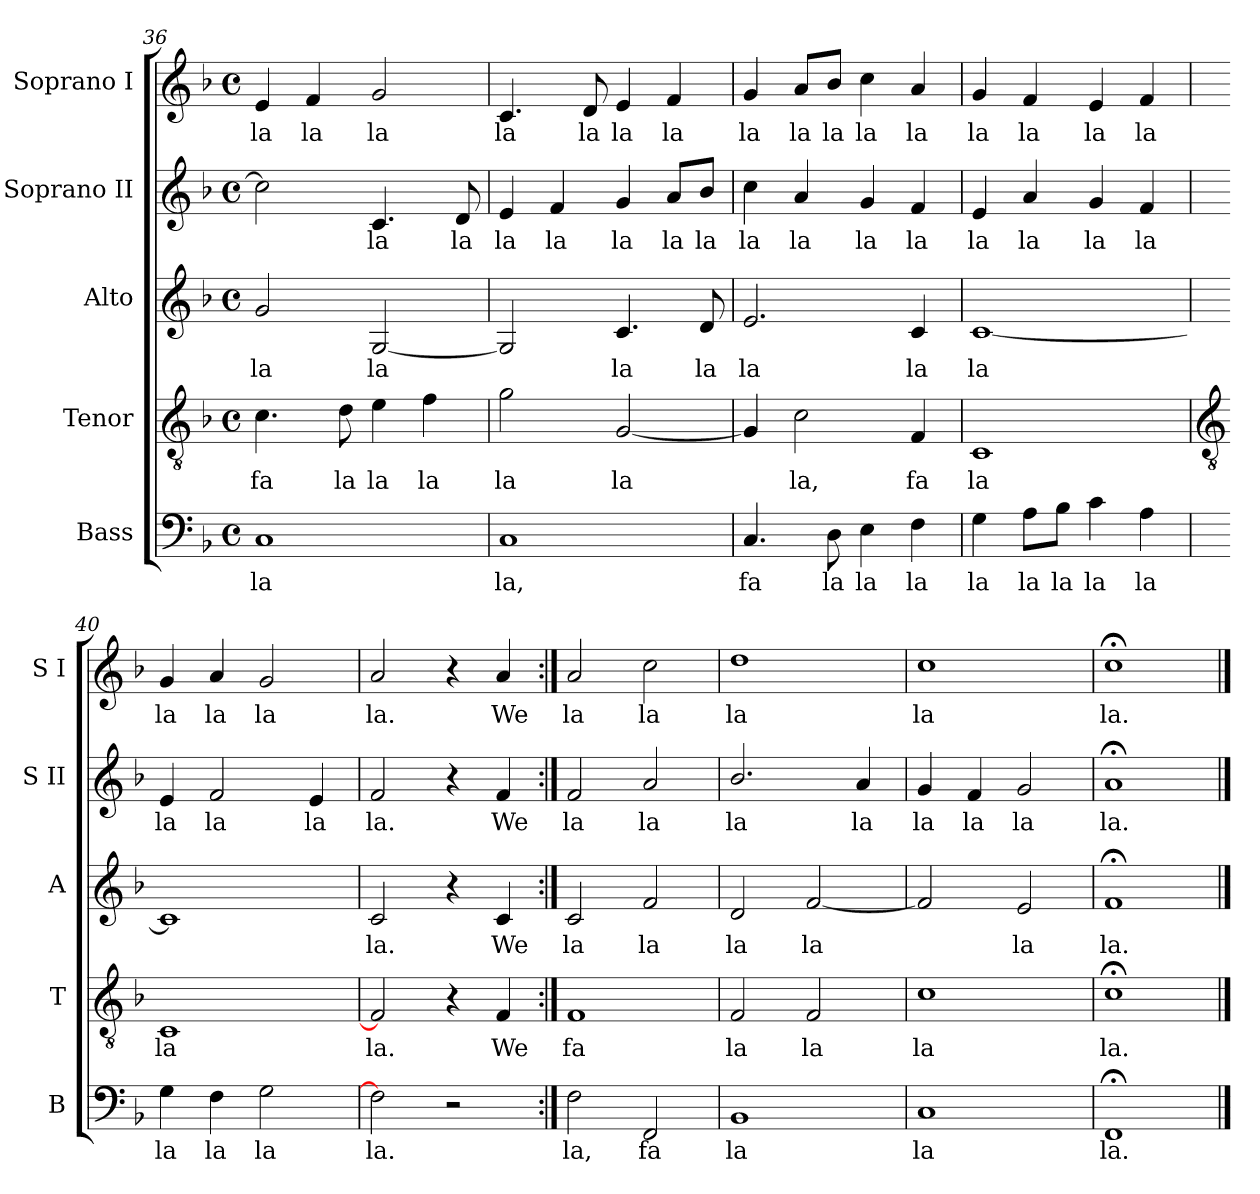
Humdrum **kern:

**kern	**text	**kern	**text	**kern	**text	**kern	**text	**kern	**text
*part5	*part5	*part4	*part4	*part3	*part3	*part2	*part2	*part1	*part1
*staff5	*staff5	*staff4	*staff4	*staff3	*staff3	*staff2	*staff2	*staff1	*staff1
*I"Bass	*	*I"Tenor	*	*I"Alto	*	*I"Soprano II	*	*I"Soprano I	*
*I'B	*	*I'T	*	*I'A	*	*I'S II	*	*I'S I	*
*clefF4	*	*clefGv2	*	*clefG2	*	*clefG2	*	*clefG2	*
*k[b-]	*	*k[b-]	*	*k[b-]	*	*k[b-]	*	*k[b-]	*
*F:	*	*F:	*	*F:	*	*F:	*	*F:	*
*M4/4	*	*M4/4	*	*M4/4	*	*M4/4	*	*M4/4	*
*met(c)	*	*met(c)	*	*met(c)	*	*met(c)	*	*met(c)	*
=36	=36	=36	=36	=36	=36	=36	=36	=36	=36
!	!LO:LY:b	!	!LO:LY:b	!	!LO:LY:b	!	!	!	!LO:LY:b
1C	la	4.c	fa	2g	la	2cc]	.	4e	la
!	!	!	!	!	!	!	!	!	!LO:LY:b
.	.	.	.	.	.	.	.	4f	la
!	!	!	!LO:LY:b	!	!	!	!	!	!
.	.	8d	la	.	.	.	.	.	.
!	!	!	!LO:LY:b	!	!LO:LY:b	!	!LO:LY:b	!	!LO:LY:b
.	.	4e	la	[2G	la	4.c	la	2g	la
!	!	!	!LO:LY:b	!	!	!	!	!	!
.	.	4f	la	.	.	.	.	.	.
!	!	!	!	!	!	!	!LO:LY:b	!	!
.	.	.	.	.	.	8d	la	.	.
=37	=37	=37	=37	=37	=37	=37	=37	=37	=37
!	!LO:LY:b	!	!LO:LY:b	!	!	!	!LO:LY:b	!	!LO:LY:b
1C	la,	2g	la	2G]	.	4e	la	4.c	la
!	!	!	!	!	!	!	!LO:LY:b	!	!
.	.	.	.	.	.	4f	la	.	.
!	!	!	!	!	!	!	!	!	!LO:LY:b
.	.	.	.	.	.	.	.	8d	la
!	!	!	!LO:LY:b	!	!LO:LY:b	!	!LO:LY:b	!	!LO:LY:b
.	.	[2G	la	4.c	la	4g	la	4e	la
!	!	!	!	!	!	!	!LO:LY:b	!	!LO:LY:b
.	.	.	.	.	.	8a/L	la	4f	la
!	!	!	!	!	!LO:LY:b	!	!LO:LY:b	!	!
.	.	.	.	8d	la	8b-/J	la	.	.
=38	=38	=38	=38	=38	=38	=38	=38	=38	=38
!	!LO:LY:b	!	!	!	!LO:LY:b	!	!LO:LY:b	!	!LO:LY:b
4.C	fa	4G]	.	2.e	la	4cc	la	4g	la
!	!	!	!LO:LY:b	!	!	!	!LO:LY:b	!	!LO:LY:b
.	.	2c	la,	.	.	4a	la	8a/L	la
!	!LO:LY:b	!	!	!	!	!	!	!	!LO:LY:b
8D	la	.	.	.	.	.	.	8b-/J	la
!	!LO:LY:b	!	!	!	!	!	!LO:LY:b	!	!LO:LY:b
4E	la	.	.	.	.	4g	la	4cc	la
!	!LO:LY:b	!	!LO:LY:b	!	!LO:LY:b	!	!LO:LY:b	!	!LO:LY:b
4F	la	4F	fa	4c	la	4f	la	4a	la
=39	=39	=39	=39	=39	=39	=39	=39	=39	=39
!	!LO:LY:b	!	!LO:LY:b	!	!LO:LY:b	!	!LO:LY:b	!	!LO:LY:b
4G	la	1C	la	[1c	la	4e	la	4g	la
!	!LO:LY:b	!	!	!	!	!	!LO:LY:b	!	!LO:LY:b
8A\L	la	.	.	.	.	4a	la	4f	la
!	!LO:LY:b	!	!	!	!	!	!	!	!
8B-\J	la	.	.	.	.	.	.	.	.
!	!LO:LY:b	!	!	!	!	!	!LO:LY:b	!	!LO:LY:b
4c	la	.	.	.	.	4g	la	4e	la
!	!LO:LY:b	!	!	!	!	!	!LO:LY:b	!	!LO:LY:b
4A	la	.	.	.	.	4f	la	4f	la
!!LO:LB:g=z
=40	=40	=40	=40	=40	=40	=40	=40	=40	=40
*	*	*clefGv2	*	*	*	*	*	*	*
!	!LO:LY:b	!	!LO:LY:b	!	!	!	!LO:LY:b	!	!LO:LY:b
4G	la	1C	la	1c]	.	4e	la	4g	la
!	!LO:LY:b	!	!	!	!	!	!LO:LY:b	!	!LO:LY:b
4F	la	.	.	.	.	2f	la	4a	la
!	!LO:LY:b	!	!	!	!	!	!	!	!LO:LY:b
2G	la	.	.	.	.	.	.	2g	la
!	!	!	!	!	!	!	!LO:LY:b	!	!
.	.	.	.	.	.	4e	la	.	.
=41	=41	=41	=41	=41	=41	=41	=41	=41	=41
!	!LO:LY:b	!	!LO:LY:b	!	!LO:LY:b	!	!LO:LY:b	!	!LO:LY:b
2F]	la.	2F]	la.	2c	la.	2f	la.	2a	la.
2r	.	4r	.	4r	.	4r	.	4r	.
!	!	!	!LO:LY:b	!	!LO:LY:b	!	!LO:LY:b	!	!LO:LY:b
.	.	4F	We	4c	We	4f	We	4a	We
=42:|!	=42:|!	=42:|!	=42:|!	=42:|!	=42:|!	=42:|!	=42:|!	=42:|!	=42:|!
!	!LO:LY:b	!	!LO:LY:b	!	!LO:LY:b	!	!LO:LY:b	!	!LO:LY:b
2F	la,	1F	fa	2c	la	2f	la	2a	la
!	!LO:LY:b	!	!	!	!LO:LY:b	!	!LO:LY:b	!	!LO:LY:b
2FF	fa	.	.	2f	la	2a	la	2cc	la
=43	=43	=43	=43	=43	=43	=43	=43	=43	=43
!	!LO:LY:b	!	!LO:LY:b	!	!LO:LY:b	!	!LO:LY:b	!	!LO:LY:b
1BB-	la	2F	la	2d	la	2.b-/	la	1dd	la
!	!	!	!LO:LY:b	!	!LO:LY:b	!	!	!	!
.	.	2F	la	[2f	la	.	.	.	.
!	!	!	!	!	!	!	!LO:LY:b	!	!
.	.	.	.	.	.	4a	la	.	.
=44	=44	=44	=44	=44	=44	=44	=44	=44	=44
!	!LO:LY:b	!	!LO:LY:b	!	!	!	!LO:LY:b	!	!LO:LY:b
1C	la	1c	la	2f]	.	4g	la	1cc	la
!	!	!	!	!	!	!	!LO:LY:b	!	!
.	.	.	.	.	.	4f	la	.	.
!	!	!	!	!	!LO:LY:b	!	!LO:LY:b	!	!
.	.	.	.	2e	la	2g	la	.	.
=45	=45	=45	=45	=45	=45	=45	=45	=45	=45
!	!LO:LY:b	!	!LO:LY:b	!	!LO:LY:b	!	!LO:LY:b	!	!LO:LY:b
1FF;<	la.	1c;<	la.	1f;<	la.	1a;<	la.	1cc;<	la.
==	==	==	==	==	==	==	==	==	==
*-	*-	*-	*-	*-	*-	*-	*-	*-	*-
